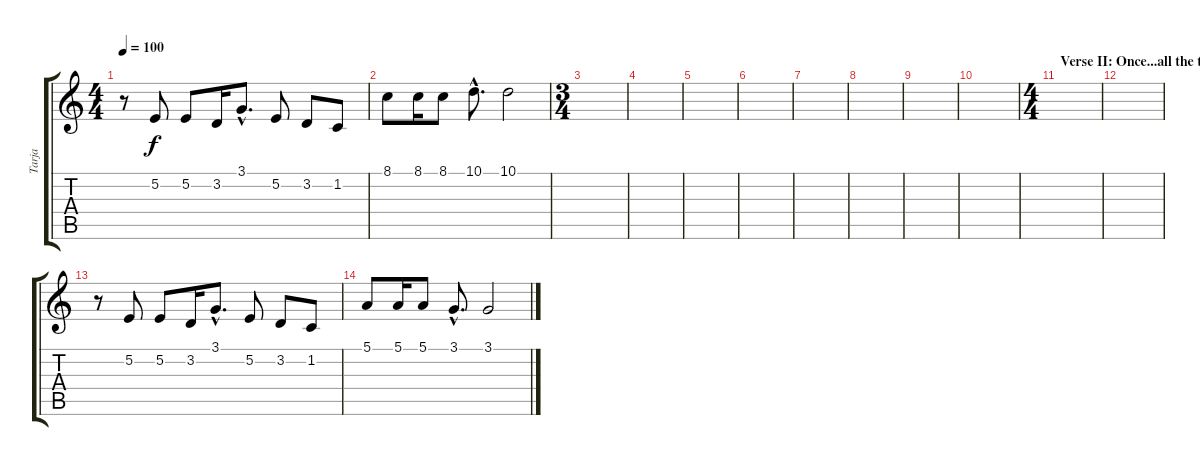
\track ("Tarja" "Tarja") {instrument panflute}
\staff {score tabs}
\tuning (E4 B3 G3 D3 A2 E2) {hide}
\ts (4 4)
\tempo 100
\clef g2
\ks c
r.8{dy f} 5.2.8 5.2.8 3.2.16 3.1{hac}.8{d} 5.2.8 3.2.8 1.2.8 |
8.1.8 8.1.16 8.1.8 10.1{hac}.8{d} 10.1.2 |
\ts (3 4)
|
|
|
|
|
|
|
|
\ts (4 4)
\section ("" "Verse II: Once...all the tales")
|
|
r.8 5.2.8 5.2.8 3.2.16 3.1{hac}.8{d} 5.2.8 3.2.8 1.2.8 |
5.1.8 5.1.16 5.1.8 3.1{hac}.8{d} 3.1.2
